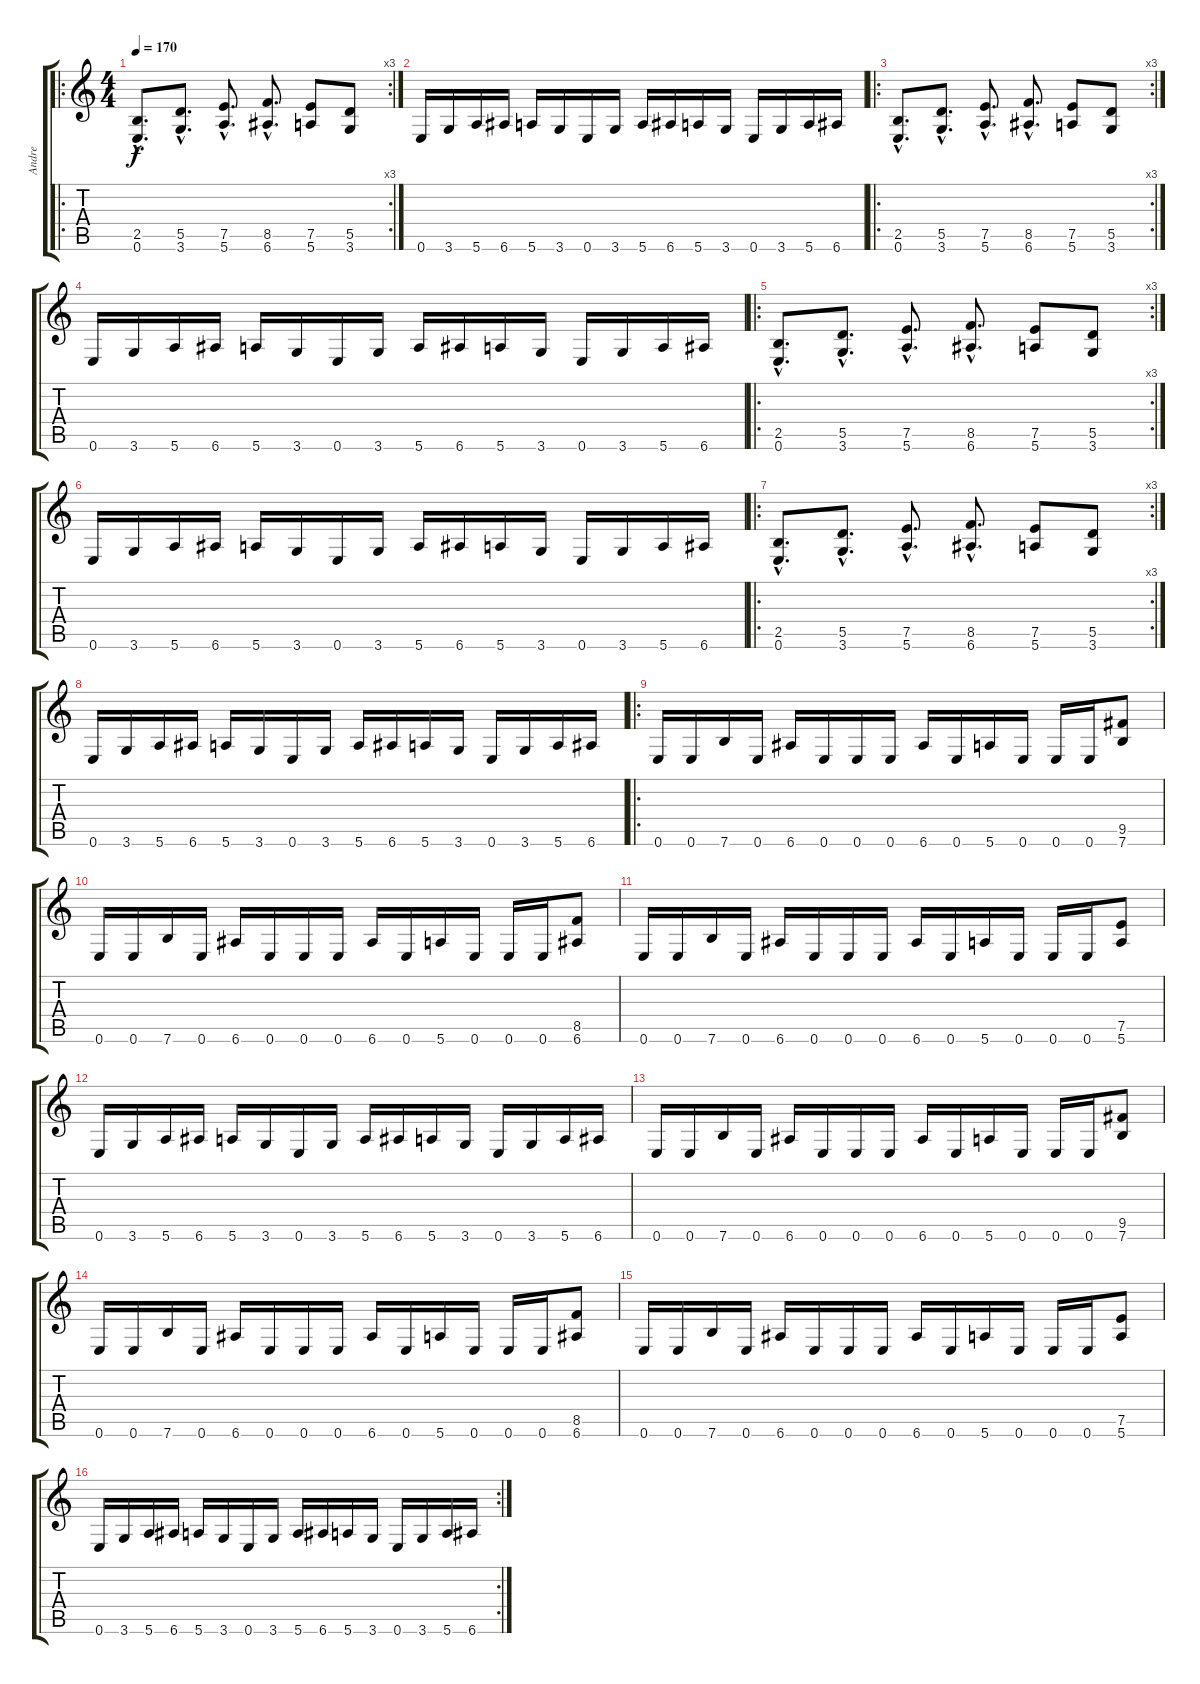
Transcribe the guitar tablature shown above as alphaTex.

\track ("Andre" "Andre") {instrument distortionguitar}
\staff {score tabs}
\tuning (E4 B3 G3 D3 A2 E2) {hide}
\ro
\rc 3
\ts (4 4)
\tempo 170
\clef g2
\ks c
(2.5{hac} 0.6{hac}).8{d dy f instrument distortionguitar} (5.5{hac} 3.6{hac}).8{d} (7.5{hac} 5.6{hac}).8{d} (8.5{hac} 6.6{hac}).8{d} (7.5 5.6).8 (5.5 3.6).8 |
0.6.16 3.6.16 5.6.16 6.6.16 5.6.16 3.6.16 0.6.16 3.6.16 5.6.16 6.6.16 5.6.16 3.6.16 0.6.16 3.6.16 5.6.16 6.6.16 |
\ro
\rc 3
(2.5{hac} 0.6{hac}).8{d} (5.5{hac} 3.6{hac}).8{d} (7.5{hac} 5.6{hac}).8{d} (8.5{hac} 6.6{hac}).8{d} (7.5 5.6).8 (5.5 3.6).8 |
0.6.16 3.6.16 5.6.16 6.6.16 5.6.16 3.6.16 0.6.16 3.6.16 5.6.16 6.6.16 5.6.16 3.6.16 0.6.16 3.6.16 5.6.16 6.6.16 |
\ro
\rc 3
(2.5{hac} 0.6{hac}).8{d} (5.5{hac} 3.6{hac}).8{d} (7.5{hac} 5.6{hac}).8{d} (8.5{hac} 6.6{hac}).8{d} (7.5 5.6).8 (5.5 3.6).8 |
0.6.16 3.6.16 5.6.16 6.6.16 5.6.16 3.6.16 0.6.16 3.6.16 5.6.16 6.6.16 5.6.16 3.6.16 0.6.16 3.6.16 5.6.16 6.6.16 |
\ro
\rc 3
(2.5{hac} 0.6{hac}).8{d} (5.5{hac} 3.6{hac}).8{d} (7.5{hac} 5.6{hac}).8{d} (8.5{hac} 6.6{hac}).8{d} (7.5 5.6).8 (5.5 3.6).8 |
0.6.16 3.6.16 5.6.16 6.6.16 5.6.16 3.6.16 0.6.16 3.6.16 5.6.16 6.6.16 5.6.16 3.6.16 0.6.16 3.6.16 5.6.16 6.6.16 |
\ro
0.6.16 0.6.16 7.6.16 0.6.16 6.6.16 0.6.16 0.6.16 0.6.16 6.6.16 0.6.16 5.6.16 0.6.16 0.6.16 0.6.16 (9.5 7.6).8 |
0.6.16 0.6.16 7.6.16 0.6.16 6.6.16 0.6.16 0.6.16 0.6.16 6.6.16 0.6.16 5.6.16 0.6.16 0.6.16 0.6.16 (8.5 6.6).8 |
0.6.16 0.6.16 7.6.16 0.6.16 6.6.16 0.6.16 0.6.16 0.6.16 6.6.16 0.6.16 5.6.16 0.6.16 0.6.16 0.6.16 (7.5 5.6).8 |
0.6.16 3.6.16 5.6.16 6.6.16 5.6.16 3.6.16 0.6.16 3.6.16 5.6.16 6.6.16 5.6.16 3.6.16 0.6.16 3.6.16 5.6.16 6.6.16 |
0.6.16 0.6.16 7.6.16 0.6.16 6.6.16 0.6.16 0.6.16 0.6.16 6.6.16 0.6.16 5.6.16 0.6.16 0.6.16 0.6.16 (9.5 7.6).8 |
0.6.16 0.6.16 7.6.16 0.6.16 6.6.16 0.6.16 0.6.16 0.6.16 6.6.16 0.6.16 5.6.16 0.6.16 0.6.16 0.6.16 (8.5 6.6).8 |
0.6.16 0.6.16 7.6.16 0.6.16 6.6.16 0.6.16 0.6.16 0.6.16 6.6.16 0.6.16 5.6.16 0.6.16 0.6.16 0.6.16 (7.5 5.6).8 |
\rc 2
0.6.16 3.6.16 5.6.16 6.6.16 5.6.16 3.6.16 0.6.16 3.6.16 5.6.16 6.6.16 5.6.16 3.6.16 0.6.16 3.6.16 5.6.16 6.6.16
